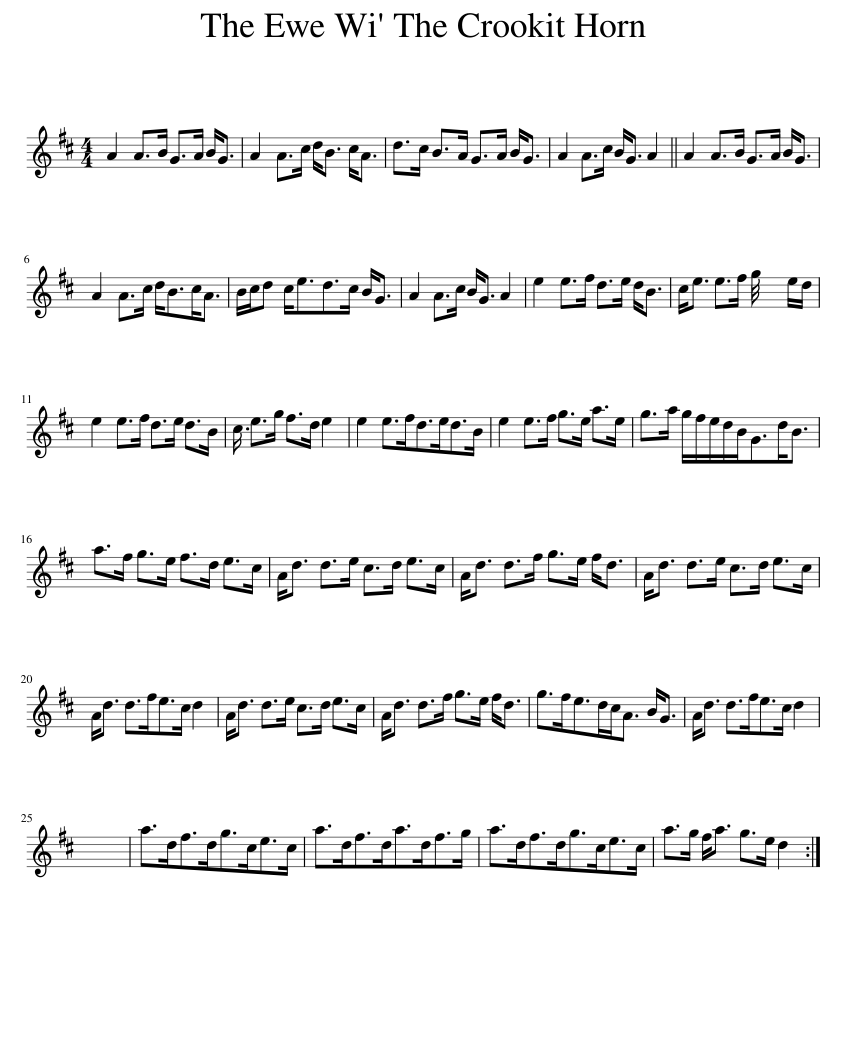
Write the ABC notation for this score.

X:1
L:1/8
M:4/4
I:linebreak $
K:D
V:1 treble
V:1
 A2 A>B G>A B<G | A2 A>c d<B c<A | d>c B>A G>A B<G | A2 A>c B<G A2 || A2 A>B G>A B<G |$ %5
 A2 A>c d<Bc<A | B/c/d c<ed>c B<G | A2 A>c B<G A2 | e2 e>f d>e d<B | c<e e>f g/4 x2 e/d/ |$ %10
 e2 e>f d>e d>B | c3/4 e>g f>d e2 | e2 e>fd>ed>B | e2 e>f g>e a>e | g>a g/f/e/d/B<Gd<B |$ %15
 a>f g>e f>d e>c | A<d d>e c>d e>c | A<d d>f g>e f<d | A<d d>e c>d e>c |$ A<d d>fe>c d2 | %20
 A<d d>e c>d e>c | A<d d>f g>e f<d | g>fe>dc<A B<G | A<d d>fe>c d2 |$ x8 | %25
 a>df>dg>ce>c | a>df>da>df>g | a>df>dg>ce>c | a>g f<a g>e d2 :| %29
